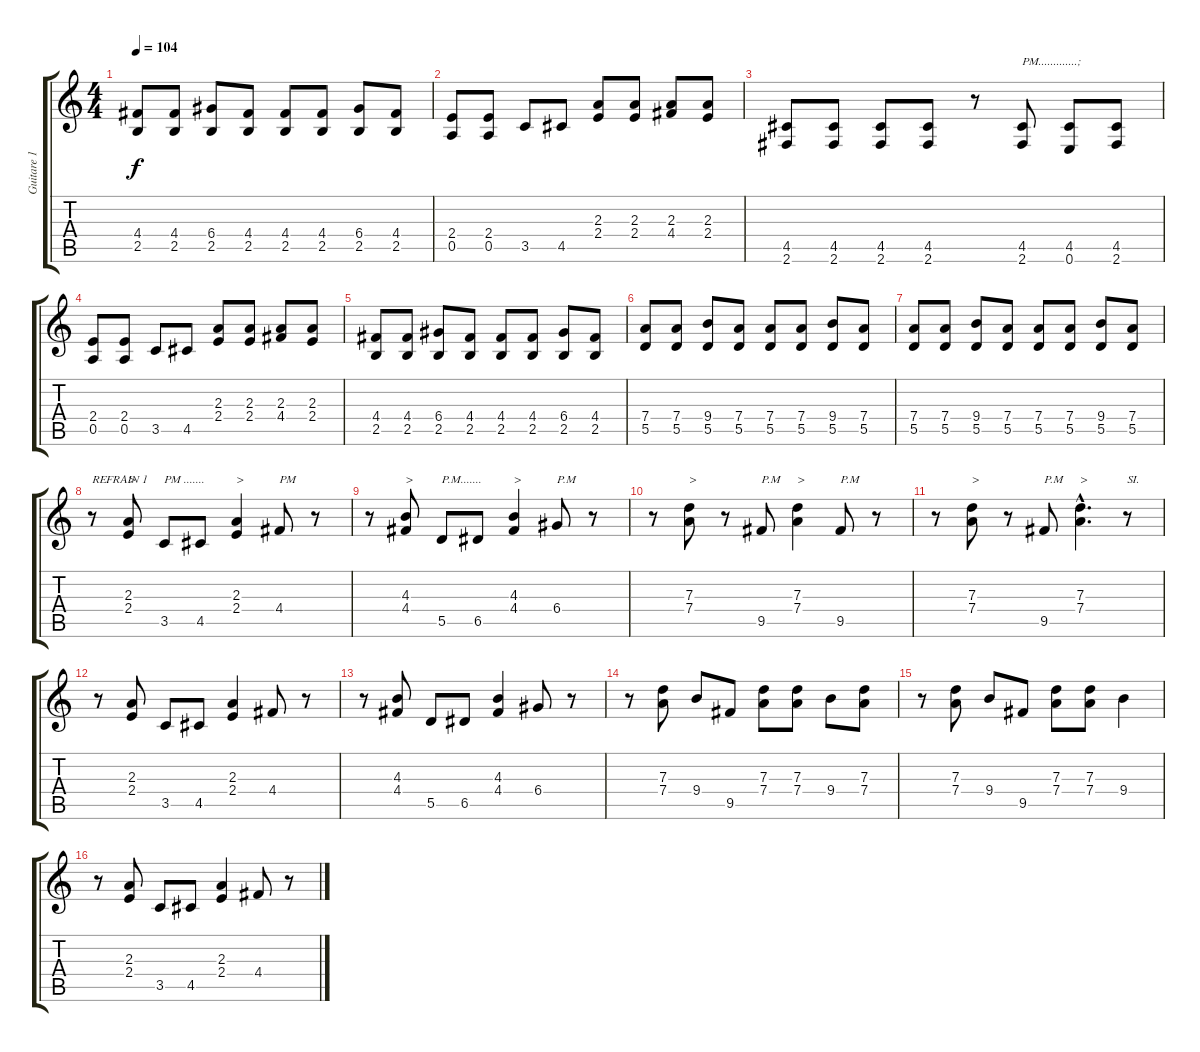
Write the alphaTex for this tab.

\track ("Guitare 1" "Guitare 1") {instrument overdrivenguitar}
\staff {score tabs}
\tuning (E4 B3 G3 D3 A2 E2) {hide}
\ts (4 4)
\tempo 104
\clef g2
\ks c
(4.4 2.5).8{dy f} (4.4 2.5).8 (6.4 2.5).8 (4.4 2.5).8 (4.4 2.5).8 (4.4 2.5).8 (6.4 2.5).8 (4.4 2.5).8 |
(2.4 0.5).8 (2.4 0.5).8 3.5.8 4.5.8 (2.3 2.4).8 (2.3 2.4).8 (2.3 4.4).8 (2.3 2.4).8 |
(4.5 2.6).8 (4.5 2.6).8 (4.5 2.6).8 (4.5 2.6).8 r.8 (4.5 2.6).8{txt "PM.............;"} (4.5 0.6).8 (4.5 2.6).8 |
(2.4 0.5).8 (2.4 0.5).8 3.5.8 4.5.8 (2.3 2.4).8 (2.3 2.4).8 (2.3 4.4).8 (2.3 2.4).8 |
(4.4 2.5).8 (4.4 2.5).8 (6.4 2.5).8 (4.4 2.5).8 (4.4 2.5).8 (4.4 2.5).8 (6.4 2.5).8 (4.4 2.5).8 |
(7.4 5.5).8 (7.4 5.5).8 (9.4 5.5).8 (7.4 5.5).8 (7.4 5.5).8 (7.4 5.5).8 (9.4 5.5).8 (7.4 5.5).8 |
(7.4 5.5).8 (7.4 5.5).8 (9.4 5.5).8 (7.4 5.5).8 (7.4 5.5).8 (7.4 5.5).8 (9.4 5.5).8 (7.4 5.5).8 |
r.8{txt "REFRAIN 1"} (2.3 2.4).8{txt ">"} 3.5.8{txt "PM ......."} 4.5.8 (2.3 2.4).4{txt ">"} 4.4.8{txt "PM"} r.8 |
r.8 (4.3 4.4).8{txt ">"} 5.5.8{txt "P.M......."} 6.5.8 (4.3 4.4).4{txt ">"} 6.4.8{txt "P.M"} r.8 |
r.8 (7.3 7.4).8{txt ">"} r.8 9.5.8{txt "P.M"} (7.3 7.4).4{txt ">"} 9.5.8{txt "P.M"} r.8 |
r.8 (7.3 7.4).8{txt ">"} r.8 9.5.8{txt "P.M"} (7.3{hac} 7.4{hac}).4{d txt ">"} r.8{txt "SI."} |
r.8 (2.3 2.4).8 3.5.8 4.5.8 (2.3 2.4).4 4.4.8 r.8 |
r.8 (4.3 4.4).8 5.5.8 6.5.8 (4.3 4.4).4 6.4.8 r.8 |
r.8 (7.3 7.4).8 9.4.8 9.5.8 (7.3 7.4).8 (7.3 7.4).8 9.4.8 (7.3 7.4).8 |
r.8 (7.3 7.4).8 9.4.8 9.5.8 (7.3 7.4).8 (7.3 7.4).8 9.4.4 |
r.8 (2.3 2.4).8 3.5.8 4.5.8 (2.3 2.4).4 4.4.8 r.8
